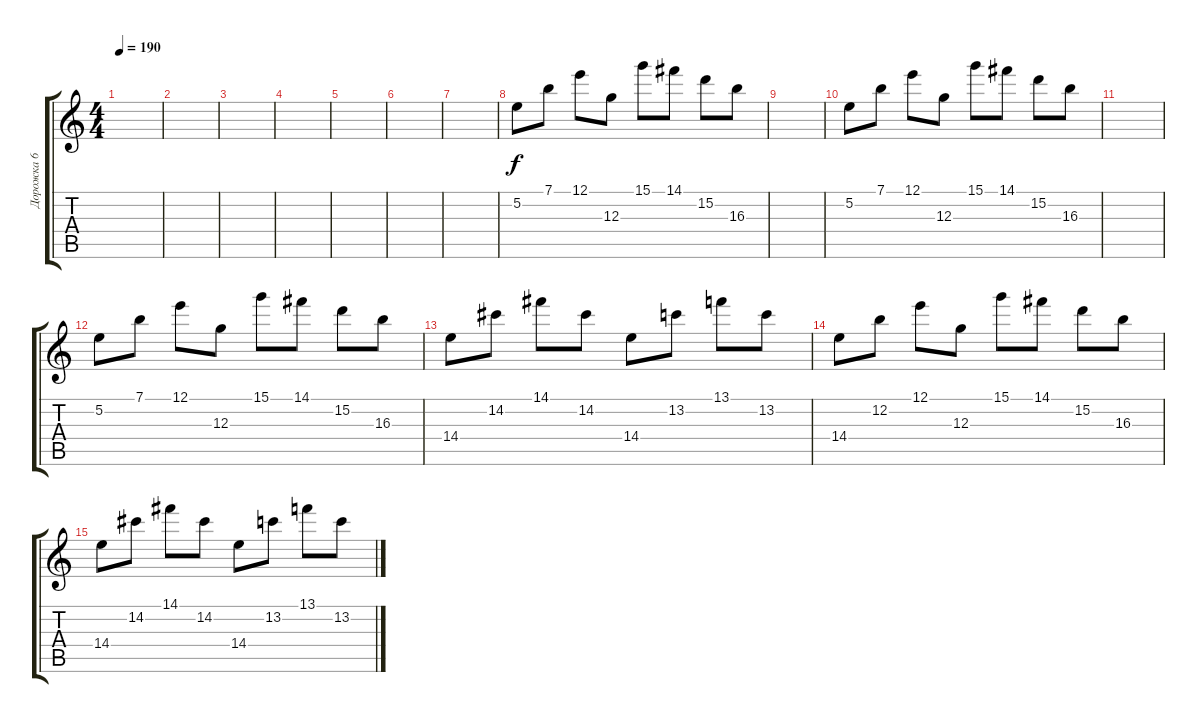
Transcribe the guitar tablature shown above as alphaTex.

\track ("Дорожка 6" "Дорожка 6") {instrument distortionguitar}
\staff {score tabs}
\tuning (E4 B3 G3 D3 A2 E2) {hide}
\ts (4 4)
\tempo 190
\clef g2
\ks c
|
|
|
|
|
|
|
5.2.8 7.1.8 12.1.8 12.3.8 15.1.8 14.1.8 15.2.8 16.3.8 |
|
5.2.8 7.1.8 12.1.8 12.3.8 15.1.8 14.1.8 15.2.8 16.3.8 |
|
5.2.8 7.1.8 12.1.8 12.3.8 15.1.8 14.1.8 15.2.8 16.3.8 |
14.4.8 14.2.8 14.1.8 14.2.8 14.4.8 13.2.8 13.1.8 13.2.8 |
14.4.8 12.2.8 12.1.8 12.3.8 15.1.8 14.1.8 15.2.8 16.3.8 |
14.4.8 14.2.8 14.1.8 14.2.8 14.4.8 13.2.8 13.1.8 13.2.8
